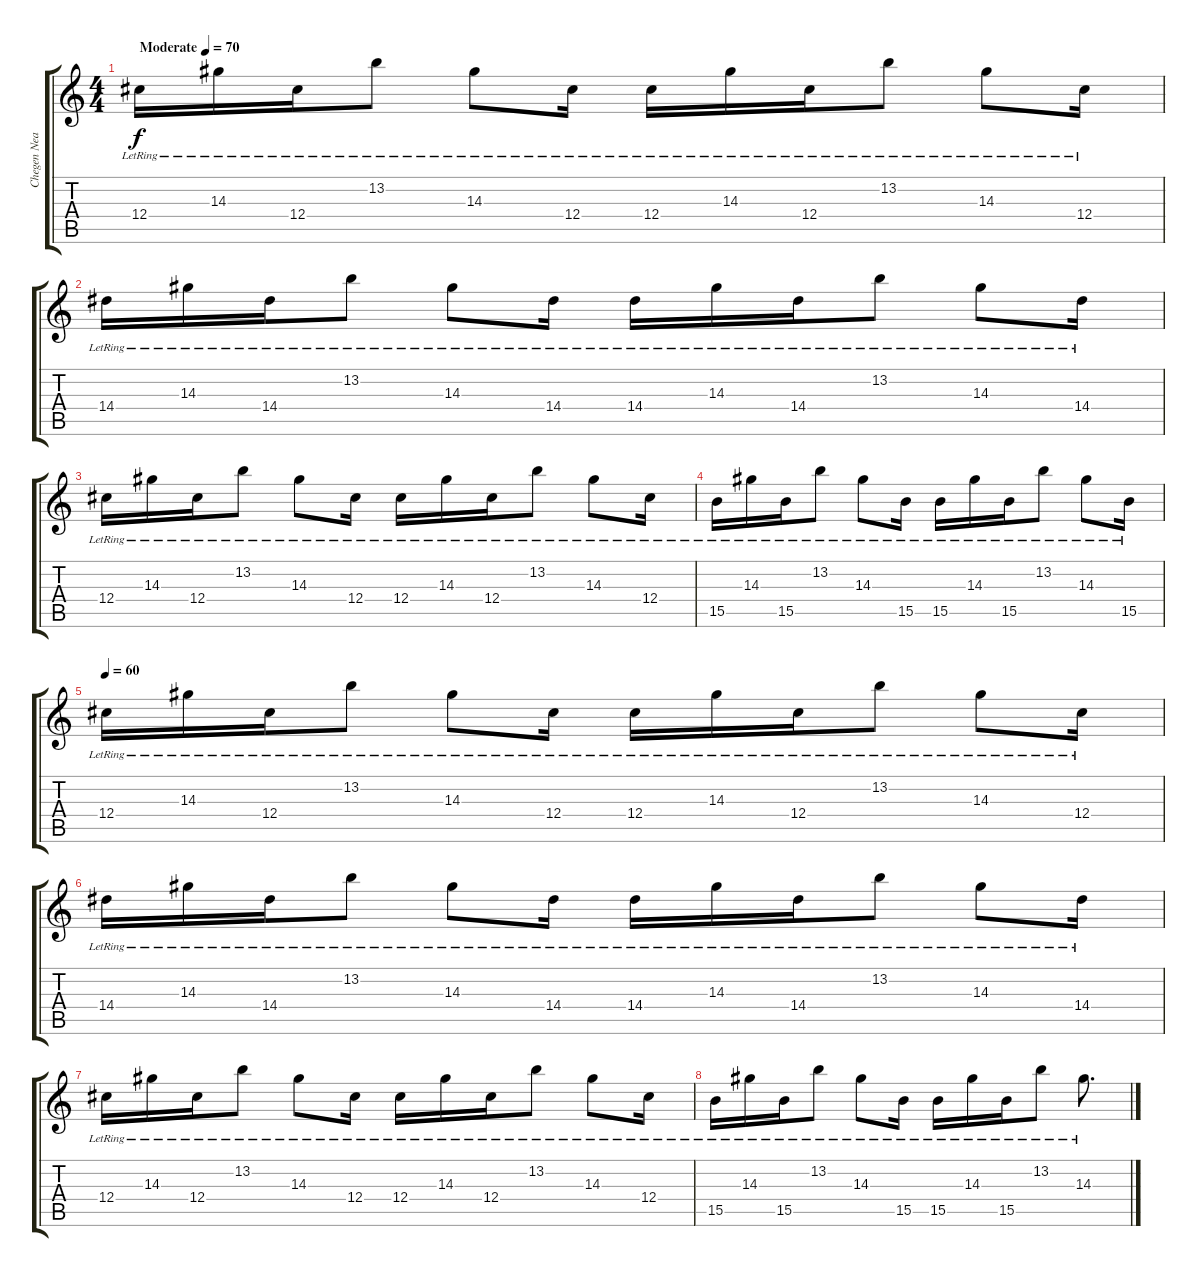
\track ("Chegen Nears" "Chegen Nea") {instrument electricguitarjazz}
\staff {score tabs}
\tuning (Eb4 Bb3 Gb3 Db3 Ab2 Db2) {hide}
\ts (4 4)
\tempo (70 "Moderate")
\tempo 60
\tempo (70 "Moderate")
\clef g2
\ks c
12.4{lr}.16{dy f instrument electricguitarjazz} 14.3{lr}.16 12.4{lr}.16 13.2{lr}.8 14.3{lr}.8 12.4{lr}.16 12.4{lr}.16 14.3{lr}.16 12.4{lr}.16 13.2{lr}.8 14.3{lr}.8 12.4{lr}.16 |
14.4{lr}.16 14.3{lr}.16 14.4{lr}.16 13.2{lr}.8 14.3{lr}.8 14.4{lr}.16 14.4{lr}.16 14.3{lr}.16 14.4{lr}.16 13.2{lr}.8 14.3{lr}.8 14.4{lr}.16 |
12.4{lr}.16{instrument electricguitarjazz} 14.3{lr}.16 12.4{lr}.16 13.2{lr}.8 14.3{lr}.8 12.4{lr}.16 12.4{lr}.16 14.3{lr}.16 12.4{lr}.16 13.2{lr}.8 14.3{lr}.8 12.4{lr}.16 |
15.5{lr}.16 14.3{lr}.16 15.5{lr}.16 13.2{lr}.8 14.3{lr}.8 15.5{lr}.16 15.5{lr}.16 14.3{lr}.16 15.5{lr}.16 13.2{lr}.8 14.3{lr}.8 15.5{lr}.16 |
\tempo 60
12.4{lr}.16{instrument electricguitarjazz} 14.3{lr}.16 12.4{lr}.16 13.2{lr}.8 14.3{lr}.8 12.4{lr}.16 12.4{lr}.16 14.3{lr}.16 12.4{lr}.16 13.2{lr}.8 14.3{lr}.8 12.4{lr}.16 |
14.4{lr}.16 14.3{lr}.16 14.4{lr}.16 13.2{lr}.8 14.3{lr}.8 14.4{lr}.16 14.4{lr}.16 14.3{lr}.16 14.4{lr}.16 13.2{lr}.8 14.3{lr}.8 14.4{lr}.16 |
12.4{lr}.16{instrument electricguitarjazz} 14.3{lr}.16 12.4{lr}.16 13.2{lr}.8 14.3{lr}.8 12.4{lr}.16 12.4{lr}.16 14.3{lr}.16 12.4{lr}.16 13.2{lr}.8 14.3{lr}.8 12.4{lr}.16 |
15.5{lr}.16 14.3{lr}.16 15.5{lr}.16 13.2{lr}.8 14.3{lr}.8 15.5{lr}.16 15.5{lr}.16 14.3{lr}.16 15.5{lr}.16 13.2{lr}.8 14.3{lr}.8{d}
